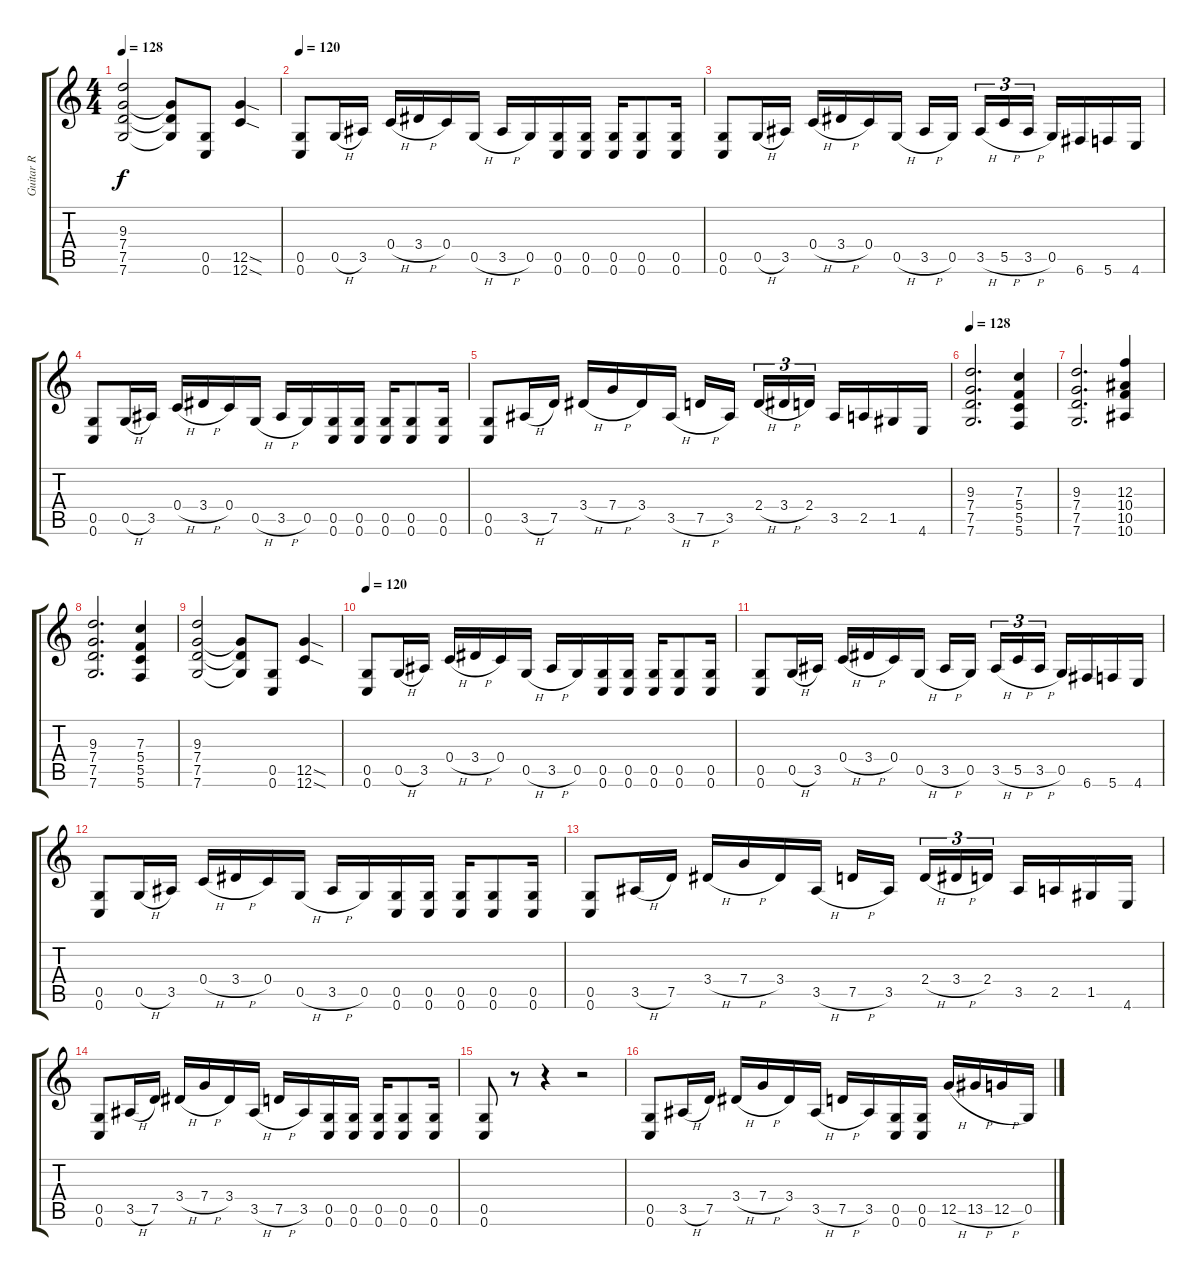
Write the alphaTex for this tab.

\track ("Guitar R" "Guitar R") {instrument distortionguitar}
\staff {score tabs}
\tuning (D4 A3 F3 C3 G2 C2) {hide}
\ts (4 4)
\tempo 128
\clef g2
\ks c
(9.3 7.4 7.5 7.6).2{dy f} (7.4{t} 7.5{t} 7.6{t}).8 (0.5 0.6).8 (12.5{sod} 12.6{sod}).4 |
\tempo 120
(0.5 0.6).8 0.5{h}.16 3.5.16 0.4{h}.16 3.4{h}.16 0.4.16 0.5{h}.16 3.5{h}.16 0.5.16 (0.5 0.6).16 (0.5 0.6).16 (0.5 0.6).16 (0.5 0.6).8 (0.5 0.6).16 |
(0.5 0.6).8 0.5{h}.16 3.5.16 0.4{h}.16 3.4{h}.16 0.4.16 0.5{h}.16 3.5{h}.16 0.5.16{beam splitsecondary} 3.5{h}.16{tu (3 2)} 5.5{h}.16{tu (3 2)} 3.5{h}.16{tu (3 2)} 0.5.16 6.6.16 5.6.16 4.6.16 |
(0.5 0.6).8 0.5{h}.16 3.5.16 0.4{h}.16 3.4{h}.16 0.4.16 0.5{h}.16 3.5{h}.16 0.5.16 (0.5 0.6).16 (0.5 0.6).16 (0.5 0.6).16 (0.5 0.6).8 (0.5 0.6).16 |
(0.5 0.6).8 3.5{h}.16 7.5.16 3.4{h}.16 7.4{h}.16 3.4.16 3.5{h}.16 7.5{h}.16 3.5.16{beam splitsecondary} 2.4{h}.16{tu (3 2)} 3.4{h}.16{tu (3 2)} 2.4.16{tu (3 2)} 3.5.16 2.5.16 1.5.16 4.6.16 |
\tempo 128
(9.3 7.4 7.5 7.6).2{d} (7.3 5.4 5.5 5.6).4 |
(9.3 7.4 7.5 7.6).2{d} (12.3 10.4 10.5 10.6).4 |
(9.3 7.4 7.5 7.6).2{d} (7.3 5.4 5.5 5.6).4 |
(9.3 7.4 7.5 7.6).2 (7.4{t} 7.5{t} 7.6{t}).8 (0.5 0.6).8 (12.5{sod} 12.6{sod}).4 |
\tempo 120
(0.5 0.6).8 0.5{h}.16 3.5.16 0.4{h}.16 3.4{h}.16 0.4.16 0.5{h}.16 3.5{h}.16 0.5.16 (0.5 0.6).16 (0.5 0.6).16 (0.5 0.6).16 (0.5 0.6).8 (0.5 0.6).16 |
(0.5 0.6).8 0.5{h}.16 3.5.16 0.4{h}.16 3.4{h}.16 0.4.16 0.5{h}.16 3.5{h}.16 0.5.16{beam splitsecondary} 3.5{h}.16{tu (3 2)} 5.5{h}.16{tu (3 2)} 3.5{h}.16{tu (3 2)} 0.5.16 6.6.16 5.6.16 4.6.16 |
(0.5 0.6).8 0.5{h}.16 3.5.16 0.4{h}.16 3.4{h}.16 0.4.16 0.5{h}.16 3.5{h}.16 0.5.16 (0.5 0.6).16 (0.5 0.6).16 (0.5 0.6).16 (0.5 0.6).8 (0.5 0.6).16 |
(0.5 0.6).8 3.5{h}.16 7.5.16 3.4{h}.16 7.4{h}.16 3.4.16 3.5{h}.16 7.5{h}.16 3.5.16{beam splitsecondary} 2.4{h}.16{tu (3 2)} 3.4{h}.16{tu (3 2)} 2.4.16{tu (3 2)} 3.5.16 2.5.16 1.5.16 4.6.16 |
(0.5 0.6).8 3.5{h}.16 7.5.16 3.4{h}.16 7.4{h}.16 3.4.16 3.5{h}.16 7.5{h}.16 3.5.16 (0.5 0.6).16 (0.5 0.6).16 (0.5 0.6).16 (0.5 0.6).8 (0.5 0.6).16 |
(0.5 0.6).8 r.8 r.4 r.2 |
(0.5 0.6).8 3.5{h}.16 7.5.16 3.4{h}.16 7.4{h}.16 3.4.16 3.5{h}.16 7.5{h}.16 3.5.16 (0.5 0.6).16 (0.5 0.6).16 12.5{h}.16 13.5{h}.16 12.5{h}.16 0.5.16
